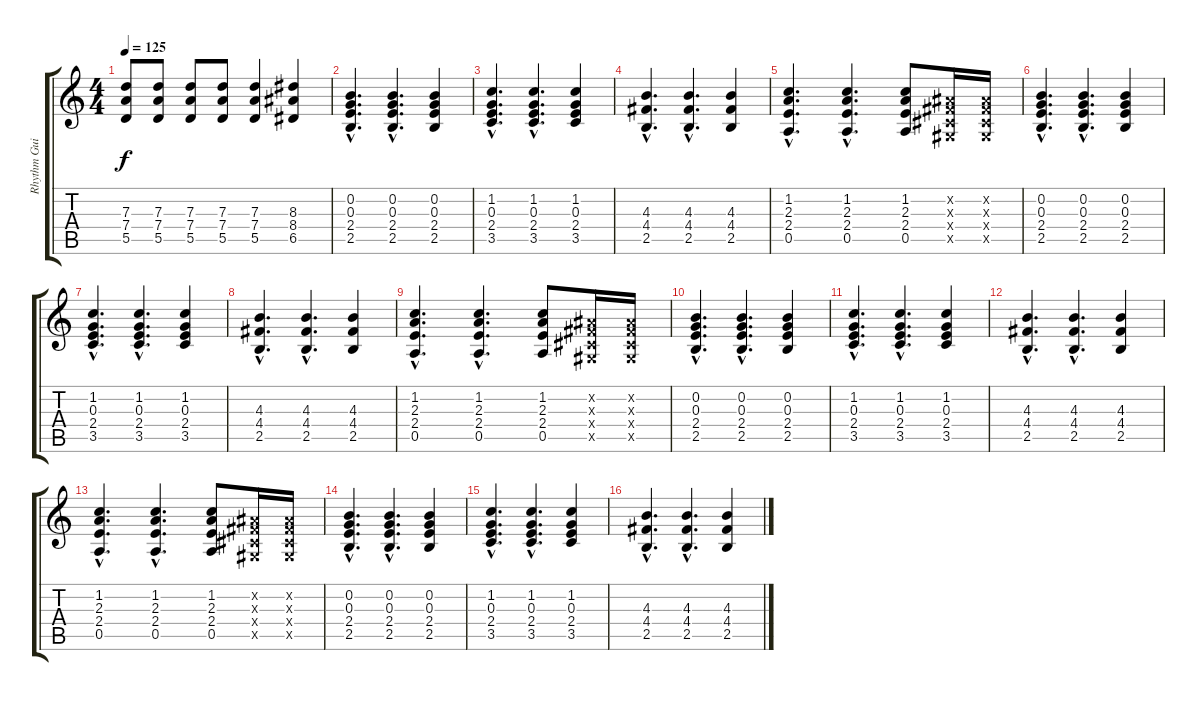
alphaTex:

\track ("Rhythm Guitar" "Rhythm Gui") {instrument overdrivenguitar}
\staff {score tabs}
\tuning (E4 B3 G3 D3 A2 E2) {hide}
\ts (4 4)
\tempo 125
\clef g2
\ks c
(7.3 7.4 5.5).8{dy f} (7.3 7.4 5.5).8 (7.3 7.4 5.5).8 (7.3 7.4 5.5).8 (7.3 7.4 5.5).4 (8.3 8.4 6.5).4 |
(0.2{hac} 0.3{hac} 2.4{hac} 2.5{hac}).4{d} (0.2{hac} 0.3{hac} 2.4{hac} 2.5{hac}).4{d} (0.2 0.3 2.4 2.5).4 |
(1.2{hac} 0.3{hac} 2.4{hac} 3.5{hac}).4{d} (1.2{hac} 0.3{hac} 2.4{hac} 3.5{hac}).4{d} (1.2 0.3 2.4 3.5).4 |
(4.3{hac} 4.4{hac} 2.5{hac}).4{d} (4.3{hac} 4.4{hac} 2.5{hac}).4{d} (4.3 4.4 2.5).4 |
(1.2{hac} 2.3{hac} 2.4{hac} 0.5{hac}).4{d} (1.2{hac} 2.3{hac} 2.4{hac} 0.5{hac}).4{d} (1.2 2.3 2.4 0.5).8 (-1.2{x} -1.3{x} -1.4{x} -1.5{x}).16 (-1.2{x} -1.3{x} -1.4{x} -1.5{x}).16 |
(0.2{hac} 0.3{hac} 2.4{hac} 2.5{hac}).4{d} (0.2{hac} 0.3{hac} 2.4{hac} 2.5{hac}).4{d} (0.2 0.3 2.4 2.5).4 |
(1.2{hac} 0.3{hac} 2.4{hac} 3.5{hac}).4{d} (1.2{hac} 0.3{hac} 2.4{hac} 3.5{hac}).4{d} (1.2 0.3 2.4 3.5).4 |
(4.3{hac} 4.4{hac} 2.5{hac}).4{d} (4.3{hac} 4.4{hac} 2.5{hac}).4{d} (4.3 4.4 2.5).4 |
(1.2{hac} 2.3{hac} 2.4{hac} 0.5{hac}).4{d} (1.2{hac} 2.3{hac} 2.4{hac} 0.5{hac}).4{d} (1.2 2.3 2.4 0.5).8 (-1.2{x} -1.3{x} -1.4{x} -1.5{x}).16 (-1.2{x} -1.3{x} -1.4{x} -1.5{x}).16 |
(0.2{hac} 0.3{hac} 2.4{hac} 2.5{hac}).4{d} (0.2{hac} 0.3{hac} 2.4{hac} 2.5{hac}).4{d} (0.2 0.3 2.4 2.5).4 |
(1.2{hac} 0.3{hac} 2.4{hac} 3.5{hac}).4{d} (1.2{hac} 0.3{hac} 2.4{hac} 3.5{hac}).4{d} (1.2 0.3 2.4 3.5).4 |
(4.3{hac} 4.4{hac} 2.5{hac}).4{d} (4.3{hac} 4.4{hac} 2.5{hac}).4{d} (4.3 4.4 2.5).4 |
(1.2{hac} 2.3{hac} 2.4{hac} 0.5{hac}).4{d} (1.2{hac} 2.3{hac} 2.4{hac} 0.5{hac}).4{d} (1.2 2.3 2.4 0.5).8 (-1.2{x} -1.3{x} -1.4{x} -1.5{x}).16 (-1.2{x} -1.3{x} -1.4{x} -1.5{x}).16 |
(0.2{hac} 0.3{hac} 2.4{hac} 2.5{hac}).4{d} (0.2{hac} 0.3{hac} 2.4{hac} 2.5{hac}).4{d} (0.2 0.3 2.4 2.5).4 |
(1.2{hac} 0.3{hac} 2.4{hac} 3.5{hac}).4{d} (1.2{hac} 0.3{hac} 2.4{hac} 3.5{hac}).4{d} (1.2 0.3 2.4 3.5).4 |
(4.3{hac} 4.4{hac} 2.5{hac}).4{d} (4.3{hac} 4.4{hac} 2.5{hac}).4{d} (4.3 4.4 2.5).4
